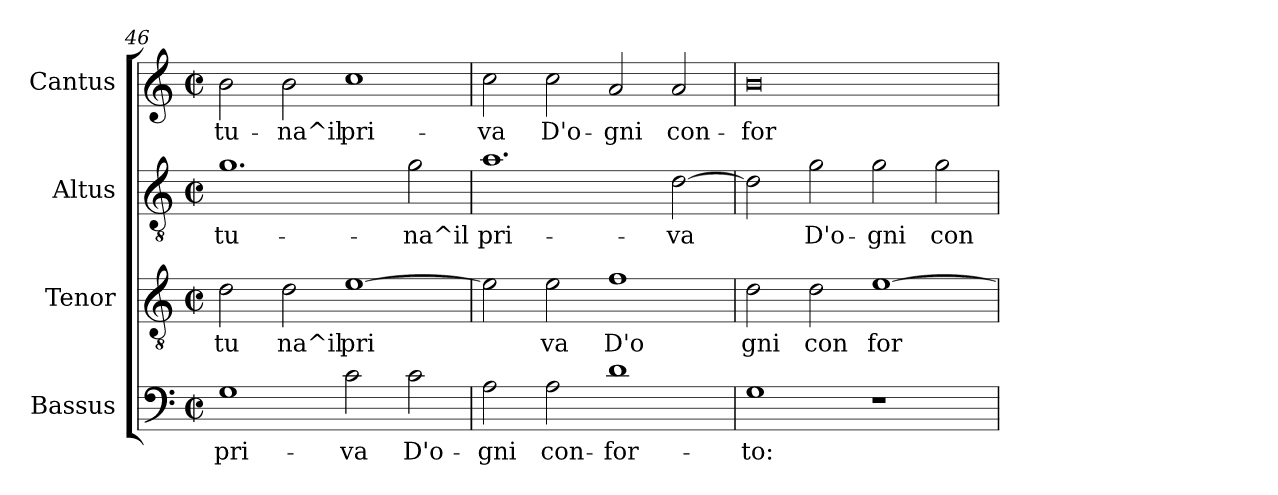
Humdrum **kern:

**kern	**text	**kern	**text	**kern	**text	**kern	**text
*part4	*part4	*part3	*part3	*part2	*part2	*part1	*part1
*staff4	*staff4	*staff3	*staff3	*staff2	*staff2	*staff1	*staff1
*I"Bassus	*	*I"Tenor	*	*I"Altus	*	*I"Cantus	*
*I'Bassus	*	*I'Tenor	*	*I'Altus	*	*I'Cantus	*
*clefF4	*	*clefGv2	*	*clefGv2	*	*clefG2	*
*k[]	*	*k[]	*	*k[]	*	*k[]	*
*C:	*	*C:	*	*C:	*	*C:	*
*M2/2	*	*M2/2	*	*M2/2	*	*M2/2	*
*met(c|)	*	*met(c|)	*	*met(c|)	*	*met(c|)	*
=46	=46	=46	=46	=46	=46	=46	=46
!	!LO:LY:b:cj	!	!LO:LY:b:cj	!	!LO:LY:b:cj	!	!LO:LY:b:cj
1G	pri-	2d\	tu	1.g	-tu-	2b\	-tu-
!	!	!	!LO:LY:b:cj	!	!	!	!LO:LY:b:cj
.	.	2d\	na^il	.	.	2b\	-na^il
!	!LO:LY:b:cj	!	!LO:LY:b:cj	!	!	!	!LO:LY:b:cj
2c\	-va	[>1e	pri	.	.	1cc	pri-
!	!LO:LY:b:cj	!	!	!	!LO:LY:b:cj	!	!
2c\	D'o-	.	.	2g\	-na^il	.	.
=47	=47	=47	=47	=47	=47	=47	=47
!	!LO:LY:b:cj	!	!LO:LY:b:cj	!	!LO:LY:b:cj	!	!LO:LY:b:cj
2A\	-gni	2e\]	.	1.a	pri-	2cc\	-va
!	!LO:LY:b:cj	!	!LO:LY:b:cj	!	!	!	!LO:LY:b:cj
2A\	con-	2e\	va	.	.	2cc\	D'o-
!	!LO:LY:b:cj	!	!LO:LY:b:cj	!	!	!	!LO:LY:b:cj
1d	-for-	1f	D'o	.	.	2a/	-gni
!	!	!	!	!	!LO:LY:b:cj	!	!LO:LY:b:cj
.	.	.	.	[>2d\	-va	2a/	con-
=48	=48	=48	=48	=48	=48	=48	=48
!	!LO:LY:b:cj	!	!LO:LY:b:cj	!	!LO:LY:b:cj	!	!LO:LY:b:cj
1G	-to:	2d\	gni	2d\]	.	0b	-for-
!	!	!	!LO:LY:b:cj	!	!LO:LY:b:cj	!	!
.	.	2d\	con	2g\	D'o-	.	.
!	!	!	!LO:LY:b:cj	!	!LO:LY:b:cj	!	!
1r	.	[>1e	for	2g\	-gni	.	.
!	!	!	!	!	!LO:LY:b:cj	!	!
.	.	.	.	2g\	con-	.	.
=	=	=	=	=	=	=	=
*-	*-	*-	*-	*-	*-	*-	*-
